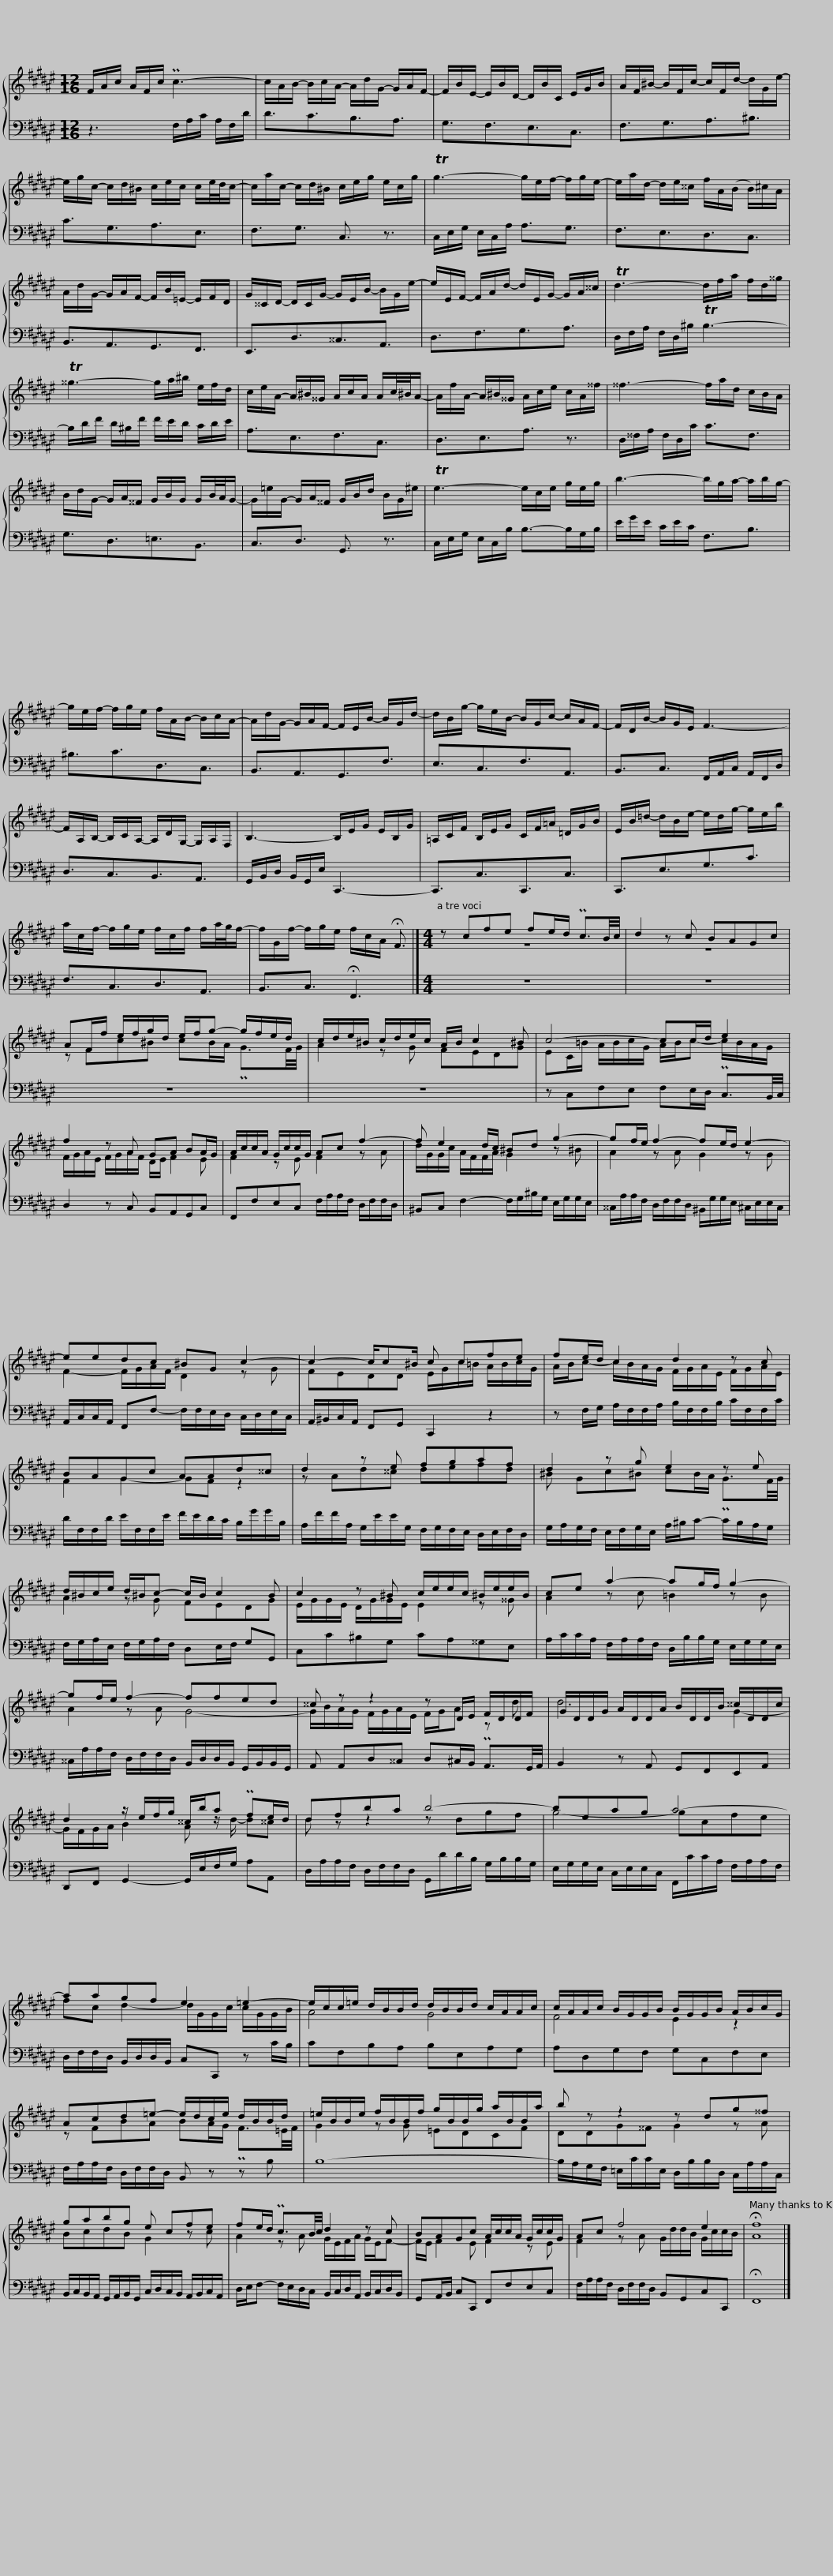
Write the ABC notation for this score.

X:1
%%score { ( 1 3 ) | 2 }
L:1/8
M:12/16
I:linebreak $
K:F#
V:1 treble
V:3 treble
V:2 bass
V:1
 F/A/c/ A/F/c/ Pc3- | c/A/B/- B/c/A/- A/d/G/- G/A/F/- | F/B/E/- E/B/D/- D/B/C/ E/G/B/ |$ A/F/^B/- B/F/c/- c/F/d/- d/G/e/- | e/g/c/- c/d/^B/ c/e/c/ c/e/4d/4c/- | %5
 c/a/c/- c/d/^B/ c/e/g/ e/c/g/ | Tg3- g/e/f/- f/g/e/- |$ e/a/d/- d/e/^^c/ f/A/(B/ B/)^c/A/ | A/d/G/- G/A/F/- F/B/=E/- E/F/D/ | G/^^C/D/- D/C/G/- G/E/B/- B/G/e/- | %10
 e/E/F/- F/A/d/- d/E/G/- G/A/^^c/ |$ Td3- d/f/a/ f/d/^^g/ | T^^g3- g/a/^b/ e/f/d/ | c/e/A/- A/^B/^^G/ A/c/A/ A/c/4^B/4A/- |$ A/f/A/- A/^B/^^G/ A/c/e/ c/A/^^f/ | %15
 ^^f3- f/a/d/ c/B/A/ | B/d/G/- G/A/^^F/ G/B/G/ G/B/4A/4G/- |$ G/=e/G/- G/A/^^F/ G/B/d/ B/G/^e/ |$ Te3- e/c/e/ g/e/g/ | b3- b/g/a/- a/b/g/- | %20
 g/e/f/- f/g/e/ f/A/B/- B/c/A/- | A/d/G/- G/A/F/- F/E/B/- B/G/d/- |$ d/B/g/- g/e/B/- B/G/c/- c/A/F/- | F/D/B/- B/G/E/ F3- | F/A,/B,/- B,/C/A,/- A,/D/G,/- G,/A,/F,/ | %25
 B,3- B,/E/G/ E/B,/G/ |$ =A,/C/F/ B,/E/G/ C/F/=A/ =D/G/B/ | E/B/=d/- d/B/e/- e/d/g/- g/e/b/ | a/c/f/- f/g/e/ f/c/f/ f/a/4g/4f/- | f/G/f/- f/g/e/ f/c/A/ !fermata!F3/2 |]$ %30
[M:4/4] z cfe fe/d/ Pc3/2B/4c/4 | d2 z c BAGc | AF/f/ e/f/g/d/ e/f/g- g/f/e/d/ |$ c/d/e/^B/ c/d/e/c/ A/B/ c2 ^B | c4- cc/d/ e2 | %35
 f2 z A GA BA/G/ |$ A/c/c/A/ G/c/c/G/ Ac f2- | f e2 d/c/ ^Bd g2- |$ gf/e/ f2- fe/d/ e2- | eedc ^BG c2- |$ %40
 c2- c/c^B/ c cfe | fe/d/ c2 d2 z c |$ BAGc AAd^^c | d2 z e fgaf |$ d2 z g e2 z e | %45
 d/^B/c/e/ d/^B/c- c/B/ c2 B |$ c2 z ^B c/e/e/c/ ^B/e/e/B/ | ce a2- ag/f/ g2- |$ gf/e/ f2- ffed | ^^c z z2 z D/E/ F/D/D/F/ |$ %50
 G/D/D/G/ A/D/D/A/ B/D/D/B/ ^^c/D/D/c/ | d2 z/ e/f/g/ ^^c/b/a Pfe/d/ |$ dfba b4- | beag a4- |$ aagf e2 =e2- | %55
 e/c/c/=e/ d/B/B/d/ d/B/B/d/ c/A/A/c/ |$ c/A/A/c/ B/G/G/B/ B/G/G/B/ A/B/c/G/ | Acd=e- e/d/c/e/ d/B/B/d/ |$ =e/B/B/e/ f/B/B/f/ g/B/B/g/ a/B/B/a/ | b z z2 z dg^^f |$ %60
 gabg e cfe | fe/d/ Pc3/2B/4c/4 d2 z c |$ BAGc A/c/c/A/ G/c/c/G/ | Ac f4 e2 | !fermata!f8 |] %65
V:2
 z3 F,/A,/C/ A,/F,/D/ | D3/2C3/2B,3/2A,3/2 | G,3/2F,3/2E,3/2C,3/2 |$ F,3/2G,3/2A,3/2^B,3/2 | C3/2G,3/2A,3/2E,3/2 | %5
 F,3/2G,3/2 C,3/2 z3/2 | C,/E,/G,/ E,/C,/A,/ A,3/2G,3/2 |$ F,3/2E,3/2D,3/2C,3/2 | B,,3/2A,,3/2G,,3/2F,,3/2 | E,,3/2D,3/2^^C,3/2A,,3/2 | %10
 D,3/2F,3/2G,3/2A,3/2 |$ D,/F,/A,/ F,/D,/^B,/ TB,3- | B,/D/F/ D/^B,/F/ F/E/D/ C/D/E/ | A,3/2E,3/2F,3/2C,3/2 |$ D,3/2E,3/2A,3/2 z3/2 | %15
 D,/^^F,/A,/ F,/D,/C/ C3/2F,3/2 | G,3/2D,3/2=E,3/2B,,3/2 |$ C,3/2D,3/2 G,,3/2 z3/2 |$ C,/E,/G,/ E,/C,/B,/ B,->B,G,/B,/ | E/G/E/ C/E/C/ F,3/2B,3/2 | %20
 ^B,3/2C3/2D,3/2C,3/2 | B,,3/2A,,3/2G,,3/2F,3/2 |$ E,3/2C,3/2F,3/2A,,3/2 | B,,3/2C,3/2 F,,/A,,/C,/ A,,/F,,/D,/ | D,3/2C,3/2B,,3/2A,,3/2 | %25
 G,,/B,,/D,/ B,,/G,,/E,/ C,,3- |$ C,,3/2C,3/2C,,3/2C,3/2 | C,,3/2E,3/2G,3/2C3/2 | F,3/2C,3/2D,3/2A,,3/2 | B,,3/2C,3/2 !fermata!F,,3 |]$ %30
[M:4/4] z8 | z8 | z8 |$ z8 | z C,F,E, F,E,/D,/ PC,3/2B,,/4C,/4 | %35
 D,2 z C, B,,A,,G,,C, |$ F,,F,E,C, F,/A,/A,/F,/ D,/F,/F,/D,/ | ^B,,C, F,2- F,/G,/^B,/G,/ E,/G,/G,/E,/ |$ ^^C,/A,/A,/F,/ D,/F,/F,/D,/ ^B,,/G,/G,/E,/ ^C,/E,/E,/C,/ | A,,/C,/C,/A,,/ F,,F,- F,/F,/E,/D,/ C,/D,/E,/C,/ |$ %40
 A,,/^B,,/C,/A,,/ F,,G,, C,,2 z2 | z F,/G,/ A,/F,/F,/A,/ B,/F,/F,/B,/ C/F,/F,/C/ |$ D/F,/F,/D/ E/F,/F,/E/ F/E/D/C/ B,/G/G/B,/ | A,/F/F/A,/ G,/E/E/G,/ F,/G,/F,/E,/ D,/E,/F,/D,/ |$ G,/A,/G,/F,/ E,/F,/G,/E,/ A,/^B,/C- C/B,/A,/G,/ | %45
 F,/G,/A,/E,/ F,/G,/A,/F,/ D,E,/F,/ G,G,, |$ C,C^B,G, CA,^^G,E, | A,/C/C/A,/ F,/A,/A,/F,/ D,/B,/B,/G,/ E,/G,/G,/E,/ |$ ^^C,/A,/A,/F,/ D,/F,/F,/D,/ B,,/D,/D,/B,,/ G,,/B,,/B,,/G,,/ | A,, A,,D,^^C, D,^C,/B,,/ PA,,3/2G,,/4A,,/4 |$ %50
 B,,2 z A,, G,,F,,E,,A,, | D,,F,, G,,2- G,,/E,/F,/G,/ A,A,, |$ D,/A,/A,/F,/ D,/F,/F,/D,/ G,,/D/D/B,/ G,/B,/B,/G,/ | E,/G,/G,/E,/ C,/E,/E,/C,/ F,,/C/C/A,/ F,/A,/A,/F,/ |$ D,/F,/F,/D,/ B,,/D,/D,/B,,/ C,C,, z C/B,/ | %55
 CF,B,A, B,E,A,G, |$ A,D,G,F, G,C,F,E, | F,/A,/A,/F,/ D,/F,/F,/D,/ B,, z z B, |$ B,8- | B,/A,/G,/F,/ =E,/C/C/E,/ D,/B,/B,/D,/ C,/A,/A,/C,/ |$ %60
 B,,/C,/B,,/A,,/ G,,/A,,/B,,/G,,/ C,/D,/C,/B,,/ A,,/B,,/C,/A,,/ | D,/E,/F,- F,/E,/D,/C,/ B,,/C,/D,/A,,/ B,,/C,/D,/B,,/ |$ G,,A,,/B,,/ C,C,, F,,F,E,C, | F,/A,/A,/F,/ D,/F,/F,/D,/ B,,G,,C,C,, | !fermata!F,,8 |] %65
V:3
 x6 | x6 | x6 |$ x6 | x6 | %5
 x6 | x6 |$ x6 | x6 | x6 | %10
 x6 |$ x6 | x6 | x6 |$ x6 | %15
 x6 | x6 |$ x6 |$ x6 | x6 | %20
 x6 | x6 |$ x6 | x6 | x6 | %25
 x6 |$ x6 | x6 | x6 | x6 |]$ %30
[M:4/4] z8 | z8 | z Fc^B cB/A/ PG3/2F/4G/4 |$ A2 z G FEDG | EC/=B/ A/B/c/G/ A/B/c- c/B/A/G/ | %35
 F/G/A/E/ F/G/A/F/ D/E/ F2 E |$ F2 z E F2 z A | d/G/G/c/ A/F/F/A/ G2 z ^B |$ A2 z A G2 z G | F2- F/G/A/F/ D2 z G |$ %40
 FEDD E/G/c/=B/ A/B/c/G/ | A/B/c- c/B/A/G/ F/G/A/E/ F/G/A/E/ |$ F2 G2- GF z2 | z Ad^^c defd |$ ^B Gc^B cB/A/ PG3/2F/4G/4 | %45
 A2 z G FEDG |$ E/G/G/E/ D/G/G/E/ E2 z ^^G | A2 z c =B2 z B |$ A2 z A G4- | G/B/A/G/ F/G/A/E/ F/G/A z d |$ %50
 d6 G2- | G/F/G/A/ B2 A z/ d/- d^^c |$ d z z2 z dgf | g4- gcfe |$ fc d2- d/G/G/c/ c/G/G/B/ | %55
 A4 G4 |$ F4 E2 z2 | z FBA BA/G/ PF3/2=E/4F/4 |$ G2 z G =EDCF | DDG^^F G2 z A |$ %60
 BcdB G2 z c | A2 z A G/E/F/A/ G/E/F- |$ F/E/ F2 E F2 z E | F2 z A G/d/d/B/ G/c/c/B/ | A8 |] %65
